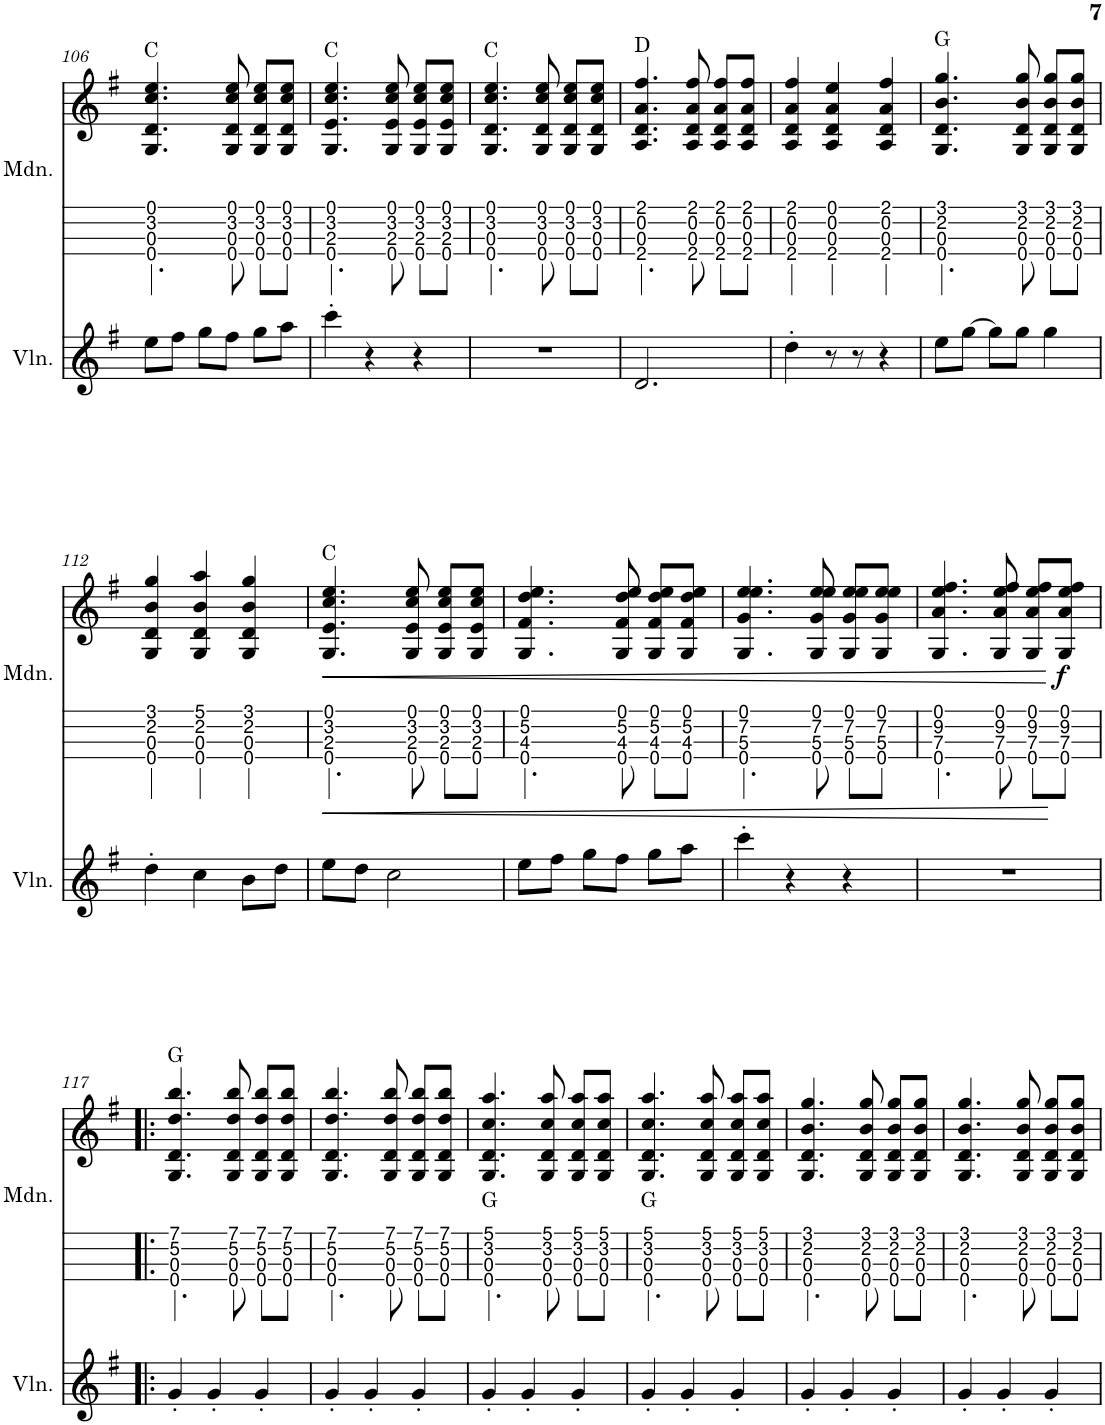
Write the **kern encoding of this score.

**kern	**kern	**kern	**dynam	**harte
*part2	*part1	*part1	*part1	*part1
*staff3	*staff2	*staff1	*staff1/2	*
*I"Violin	*I"Mandolin	*	*	*
*I'Vln.	*I'Mdn.	*	*	*
!!LO:PB:g=z
*clefG2	*	*clefG2	*	*
*k[f#]	*k[f#]	*k[f#]	*	*
*M3/4	*M3/4	*M3/4	*	*
=106	=106	=106	=106	=106
8ee\L	4.G\ 4.d\ 4.cc\ 4.ee\	4.G/ 4.d/ 4.cc/ 4.ee/	.	C:maj
8ff#\J	.	.	.	.
8gg\L	.	.	.	.
8ff#\J	8G\ 8d\ 8cc\ 8ee\	8G/ 8d/ 8cc/ 8ee/	.	.
8gg\L	8G\ 8d\ 8cc\ 8ee\L	8G/ 8d/ 8cc/ 8ee/L	.	.
8aa\J	8G\ 8d\ 8cc\ 8ee\J	8G/ 8d/ 8cc/ 8ee/J	.	.
=107	=107	=107	=107	=107
4ccc'\	4.G\ 4.e\ 4.cc\ 4.ee\	4.G/ 4.e/ 4.cc/ 4.ee/	.	C:maj
4r	.	.	.	.
.	8G\ 8e\ 8cc\ 8ee\	8G/ 8e/ 8cc/ 8ee/	.	.
4r	8G\ 8e\ 8cc\ 8ee\L	8G/ 8e/ 8cc/ 8ee/L	.	.
.	8G\ 8e\ 8cc\ 8ee\J	8G/ 8e/ 8cc/ 8ee/J	.	.
=108	=108	=108	=108	=108
2.r	4.G\ 4.d\ 4.cc\ 4.ee\	4.G/ 4.d/ 4.cc/ 4.ee/	.	C:maj
.	8G\ 8d\ 8cc\ 8ee\	8G/ 8d/ 8cc/ 8ee/	.	.
.	8G\ 8d\ 8cc\ 8ee\L	8G/ 8d/ 8cc/ 8ee/L	.	.
.	8G\ 8d\ 8cc\ 8ee\J	8G/ 8d/ 8cc/ 8ee/J	.	.
=109	=109	=109	=109	=109
2.d/	4.A\ 4.d\ 4.a\ 4.ff#\	4.A/ 4.d/ 4.a/ 4.ff#/	.	D:maj
.	8A\ 8d\ 8a\ 8ff#\	8A/ 8d/ 8a/ 8ff#/	.	.
.	8A\ 8d\ 8a\ 8ff#\L	8A/ 8d/ 8a/ 8ff#/L	.	.
.	8A\ 8d\ 8a\ 8ff#\J	8A/ 8d/ 8a/ 8ff#/J	.	.
=110	=110	=110	=110	=110
4dd'\	4A\ 4d\ 4a\ 4ff#\	4A/ 4d/ 4a/ 4ff#/	.	.
8r	4A\ 4d\ 4a\ 4ee\	4A/ 4d/ 4a/ 4ee/	.	.
8r	.	.	.	.
4r	4A\ 4d\ 4a\ 4ff#\	4A/ 4d/ 4a/ 4ff#/	.	.
=111	=111	=111	=111	=111
8ee\L	4.G\ 4.d\ 4.b\ 4.gg\	4.G/ 4.d/ 4.b/ 4.gg/	.	G:maj
[8gg\J	.	.	.	.
8gg\L]	.	.	.	.
8gg\J	8G\ 8d\ 8b\ 8gg\	8G/ 8d/ 8b/ 8gg/	.	.
4gg\	8G\ 8d\ 8b\ 8gg\L	8G/ 8d/ 8b/ 8gg/L	.	.
.	8G\ 8d\ 8b\ 8gg\J	8G/ 8d/ 8b/ 8gg/J	.	.
!!LO:LB:g=z
=112	=112	=112	=112	=112
4dd'\	4G\ 4d\ 4b\ 4gg\	4G/ 4d/ 4b/ 4gg/	.	.
4cc\	4G\ 4d\ 4b\ 4aa\	4G/ 4d/ 4b/ 4aa/	.	.
8b\L	4G\ 4d\ 4b\ 4gg\	4G/ 4d/ 4b/ 4gg/	.	.
8dd\J	.	.	.	.
=113	=113	=113	=113	=113
!	!	!	!LO:HP:b	!
8ee\L	4.G\ 4.e\ 4.cc\ 4.ee\	4.G/ 4.e/ 4.cc/ 4.ee/	<	C:maj
8dd\J	.	.	.	.
2cc\	.	.	.	.
.	8G\ 8e\ 8cc\ 8ee\	8G/ 8e/ 8cc/ 8ee/	.	.
.	8G\ 8e\ 8cc\ 8ee\L	8G/ 8e/ 8cc/ 8ee/L	.	.
.	8G\ 8e\ 8cc\ 8ee\J	8G/ 8e/ 8cc/ 8ee/J	.	.
=114	=114	=114	=114	=114
8ee\L	4.G\ 4.f#\ 4.dd\ 4.ee\	4.G/ 4.f#/ 4.dd/ 4.ee/	.	.
8ff#\J	.	.	.	.
8gg\L	.	.	.	.
8ff#\J	8G\ 8f#\ 8dd\ 8ee\	8G/ 8f#/ 8dd/ 8ee/	.	.
8gg\L	8G\ 8f#\ 8dd\ 8ee\L	8G/ 8f#/ 8dd/ 8ee/L	.	.
8aa\J	8G\ 8f#\ 8dd\ 8ee\J	8G/ 8f#/ 8dd/ 8ee/J	.	.
=115	=115	=115	=115	=115
4ccc'\	4.G\ 4.g\ 4.ee\ 4.ee\	4.G/ 4.g/ 4.ee/ 4.ee/	.	.
4r	.	.	.	.
.	8G\ 8g\ 8ee\ 8ee\	8G/ 8g/ 8ee/ 8ee/	.	.
4r	8G\ 8g\ 8ee\ 8ee\L	8G/ 8g/ 8ee/ 8ee/L	.	.
.	8G\ 8g\ 8ee\ 8ee\J	8G/ 8g/ 8ee/ 8ee/J	.	.
=116	=116	=116	=116	=116
2.r	4.G\ 4.a\ 4.ff#\ 4.ee\	4.G/ 4.a/ 4.ee/ 4.ff#/	.	.
.	8G\ 8a\ 8ff#\ 8ee\	8G/ 8a/ 8ee/ 8ff#/	.	.
.	8G\ 8a\ 8ff#\ 8ee\L	8G/ 8a/ 8ee/ 8ff#/L	.	.
!	!	!	!LO:DY:n=1:b	!
.	8G\ 8a\ 8ff#\ 8ee\J	8G/ 8a/ 8ee/ 8ff#/J	[ f	.
!!LO:LB:g=z
=117!|:	=117!|:	=117!|:	=117!|:	=117!|:
4g'/	4.G\ 4.d\ 4.dd\ 4.bb\	4.G/ 4.d/ 4.dd/ 4.bb/	.	G:maj
4g'/	.	.	.	.
.	8G\ 8d\ 8dd\ 8bb\	8G/ 8d/ 8dd/ 8bb/	.	.
4g'/	8G\ 8d\ 8dd\ 8bb\L	8G/ 8d/ 8dd/ 8bb/L	.	.
.	8G\ 8d\ 8dd\ 8bb\J	8G/ 8d/ 8dd/ 8bb/J	.	.
=118	=118	=118	=118	=118
4g'/	4.G\ 4.d\ 4.dd\ 4.bb\	4.G/ 4.d/ 4.dd/ 4.bb/	.	.
4g'/	.	.	.	.
.	8G\ 8d\ 8dd\ 8bb\	8G/ 8d/ 8dd/ 8bb/	.	.
4g'/	8G\ 8d\ 8dd\ 8bb\L	8G/ 8d/ 8dd/ 8bb/L	.	.
.	8G\ 8d\ 8dd\ 8bb\J	8G/ 8d/ 8dd/ 8bb/J	.	.
=119	=119	=119	=119	=119
4g'/	4.G\ 4.d\ 4.cc\ 4.aa\	4.G/ 4.d/ 4.cc/ 4.aa/	.	G:maj
4g'/	.	.	.	.
.	8G\ 8d\ 8cc\ 8aa\	8G/ 8d/ 8cc/ 8aa/	.	.
4g'/	8G\ 8d\ 8cc\ 8aa\L	8G/ 8d/ 8cc/ 8aa/L	.	.
.	8G\ 8d\ 8cc\ 8aa\J	8G/ 8d/ 8cc/ 8aa/J	.	.
=120	=120	=120	=120	=120
4g'/	4.G\ 4.d\ 4.cc\ 4.aa\	4.G/ 4.d/ 4.cc/ 4.aa/	.	G:maj
4g'/	.	.	.	.
.	8G\ 8d\ 8cc\ 8aa\	8G/ 8d/ 8cc/ 8aa/	.	.
4g'/	8G\ 8d\ 8cc\ 8aa\L	8G/ 8d/ 8cc/ 8aa/L	.	.
.	8G\ 8d\ 8cc\ 8aa\J	8G/ 8d/ 8cc/ 8aa/J	.	.
=121	=121	=121	=121	=121
4g'/	4.G\ 4.d\ 4.b\ 4.gg\	4.G/ 4.d/ 4.b/ 4.gg/	.	.
4g'/	.	.	.	.
.	8G\ 8d\ 8b\ 8gg\	8G/ 8d/ 8b/ 8gg/	.	.
4g'/	8G\ 8d\ 8b\ 8gg\L	8G/ 8d/ 8b/ 8gg/L	.	.
.	8G\ 8d\ 8b\ 8gg\J	8G/ 8d/ 8b/ 8gg/J	.	.
=122	=122	=122	=122	=122
4g'/	4.G\ 4.d\ 4.b\ 4.gg\	4.G/ 4.d/ 4.b/ 4.gg/	.	.
4g'/	.	.	.	.
.	8G\ 8d\ 8b\ 8gg\	8G/ 8d/ 8b/ 8gg/	.	.
4g'/	8G\ 8d\ 8b\ 8gg\L	8G/ 8d/ 8b/ 8gg/L	.	.
.	8G\ 8d\ 8b\ 8gg\J	8G/ 8d/ 8b/ 8gg/J	.	.
=	=	=	=	=
*-	*-	*-	*-	*-
